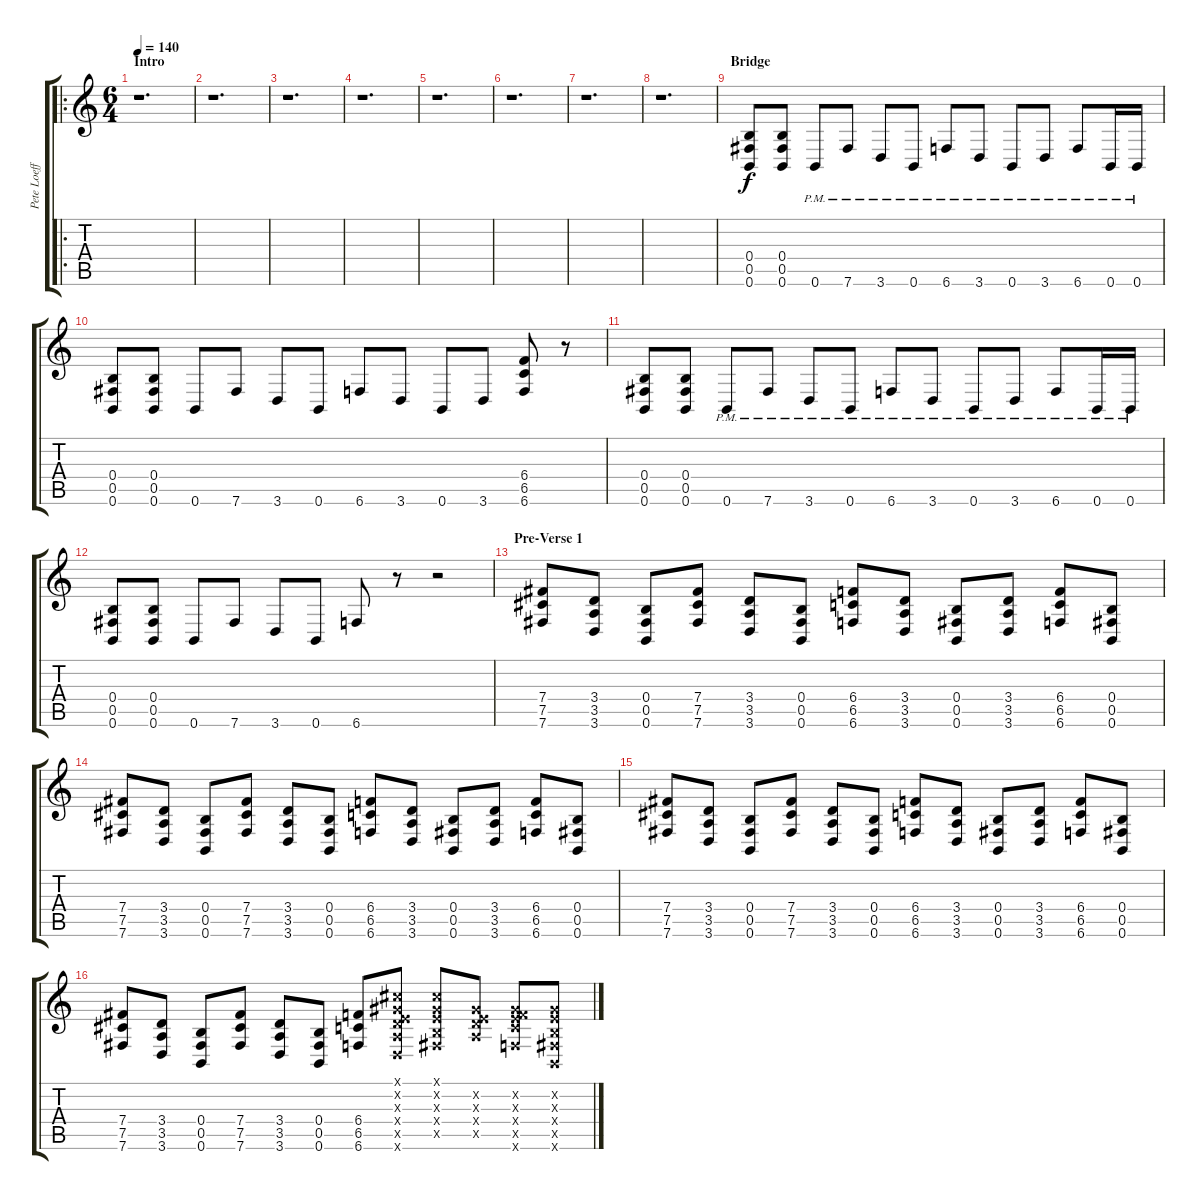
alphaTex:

\track ("Pete Loeffler - Distortion Guitar" "Pete Loeff") {instrument overdrivenguitar}
\staff {score tabs}
\tuning (Db4 Ab3 E3 B2 Gb2 B1) {hide}
\ro
\ts (6 4)
\section ("" "Intro")
\tempo 140
\clef g2
\ks c
r.1{d dy f instrument overdrivenguitar} |
r.1{d} |
r.1{d} |
r.1{d} |
r.1{d} |
r.1{d} |
r.1{d} |
r.1{d} |
\section ("" "Bridge")
(0.4 0.5 0.6).8 (0.4 0.5 0.6).8 0.6{pm}.8 7.6{pm}.8 3.6{pm}.8 0.6{pm}.8 6.6{pm}.8 3.6{pm}.8 0.6{pm}.8 3.6{pm}.8 6.6{pm}.8 0.6{pm}.16 0.6{pm}.16 |
(0.4 0.5 0.6).8 (0.4 0.5 0.6).8 0.6.8 7.6.8 3.6.8 0.6.8 6.6.8 3.6.8 0.6.8 3.6.8 (6.4 6.5 6.6).8 r.8 |
(0.4 0.5 0.6).8 (0.4 0.5 0.6).8 0.6{pm}.8 7.6{pm}.8 3.6{pm}.8 0.6{pm}.8 6.6{pm}.8 3.6{pm}.8 0.6{pm}.8 3.6{pm}.8 6.6{pm}.8 0.6{pm}.16 0.6{pm}.16 |
(0.4 0.5 0.6).8 (0.4 0.5 0.6).8 0.6.8 7.6.8 3.6.8 0.6.8 6.6.8 r.8 r.2 |
\section ("" "Pre-Verse 1")
(7.4 7.5 7.6).8 (3.4 3.5 3.6).8 (0.4 0.5 0.6).8 (7.4 7.5 7.6).8 (3.4 3.5 3.6).8 (0.4 0.5 0.6).8 (6.4 6.5 6.6).8 (3.4 3.5 3.6).8 (0.4 0.5 0.6).8 (3.4 3.5 3.6).8 (6.4 6.5 6.6).8 (0.4 0.5 0.6).8 |
(7.4 7.5 7.6).8 (3.4 3.5 3.6).8 (0.4 0.5 0.6).8 (7.4 7.5 7.6).8 (3.4 3.5 3.6).8 (0.4 0.5 0.6).8 (6.4 6.5 6.6).8 (3.4 3.5 3.6).8 (0.4 0.5 0.6).8 (3.4 3.5 3.6).8 (6.4 6.5 6.6).8 (0.4 0.5 0.6).8 |
(7.4 7.5 7.6).8 (3.4 3.5 3.6).8 (0.4 0.5 0.6).8 (7.4 7.5 7.6).8 (3.4 3.5 3.6).8 (0.4 0.5 0.6).8 (6.4 6.5 6.6).8 (3.4 3.5 3.6).8 (0.4 0.5 0.6).8 (3.4 3.5 3.6).8 (6.4 6.5 6.6).8 (0.4 0.5 0.6).8 |
(7.4 7.5 7.6).8 (3.4 3.5 3.6).8 (0.4 0.5 0.6).8 (7.4 7.5 7.6).8 (3.4 3.5 3.6).8 (0.4 0.5 0.6).8 (6.4 6.5 6.6).8 (0.1{x} 0.2{x} 0.3{x} 3.4{x} 3.5{x} 3.6{x}).8 (0.1{x} 0.2{x} 0.3{x} 0.4{x} 0.5{x}).8 (0.2{x} 0.3{x} 3.4{x} 3.5{x}).8 (0.2{x} 0.3{x} 6.4{x} 6.5{x} 6.6{x}).8 (0.2{x} 0.3{x} 0.4{x} 0.5{x} 0.6{x}).8
